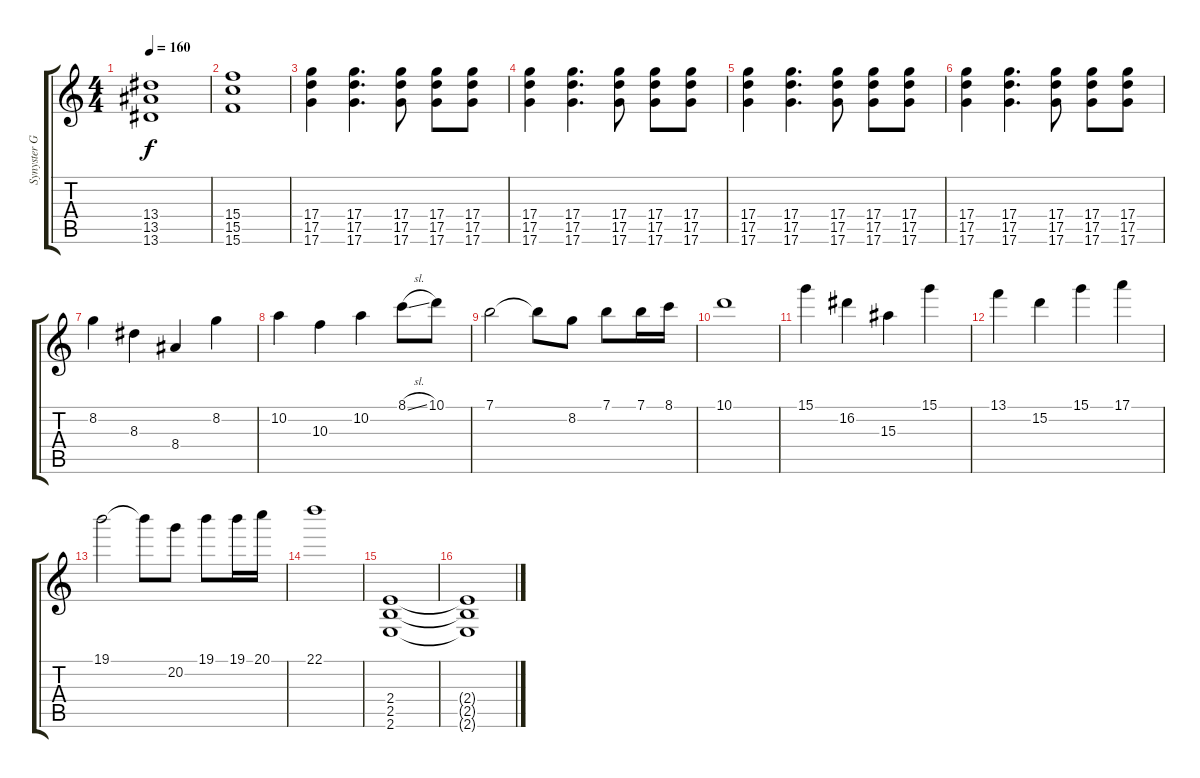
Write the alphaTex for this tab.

\track ("Synyster Gates" "Synyster G") {instrument distortionguitar}
\staff {score tabs}
\tuning (E4 B3 G3 D3 A2 D2) {hide}
\ts (4 4)
\tempo 160
\clef g2
\ks c
(13.4 13.5 13.6).1{dy f} |
(15.4 15.5 15.6).1 |
(17.4 17.5 17.6).4{volume 10} (17.4 17.5 17.6).4{d} (17.4 17.5 17.6).8 (17.4 17.5 17.6).8 (17.4 17.5 17.6).8 |
(17.4 17.5 17.6).4 (17.4 17.5 17.6).4{d} (17.4 17.5 17.6).8 (17.4 17.5 17.6).8 (17.4 17.5 17.6).8 |
(17.4 17.5 17.6).4 (17.4 17.5 17.6).4{d} (17.4 17.5 17.6).8 (17.4 17.5 17.6).8 (17.4 17.5 17.6).8 |
(17.4 17.5 17.6).4 (17.4 17.5 17.6).4{d} (17.4 17.5 17.6).8 (17.4 17.5 17.6).8 (17.4 17.5 17.6).8 |
8.2.4{volume 14 balance 8} 8.3.4 8.4.4 8.2.4 |
10.2.4 10.3.4 10.2.4 8.1{sl}.8 10.1.8 |
7.1.2 7.1{t}.8 8.2.8 7.1.8 7.1.16 8.1.16 |
10.1.1 |
15.1.4 16.2.4 15.3.4 15.1.4 |
13.1.4 15.2.4 15.1.4 17.1.4 |
19.1.2 19.1{t}.8 20.2.8 19.1.8 19.1.16 20.1.16 |
22.1.1 |
(2.4 2.5 2.6).1{volume 16} |
(2.4{t} 2.5{t} 2.6{t}).1{volume 10}
